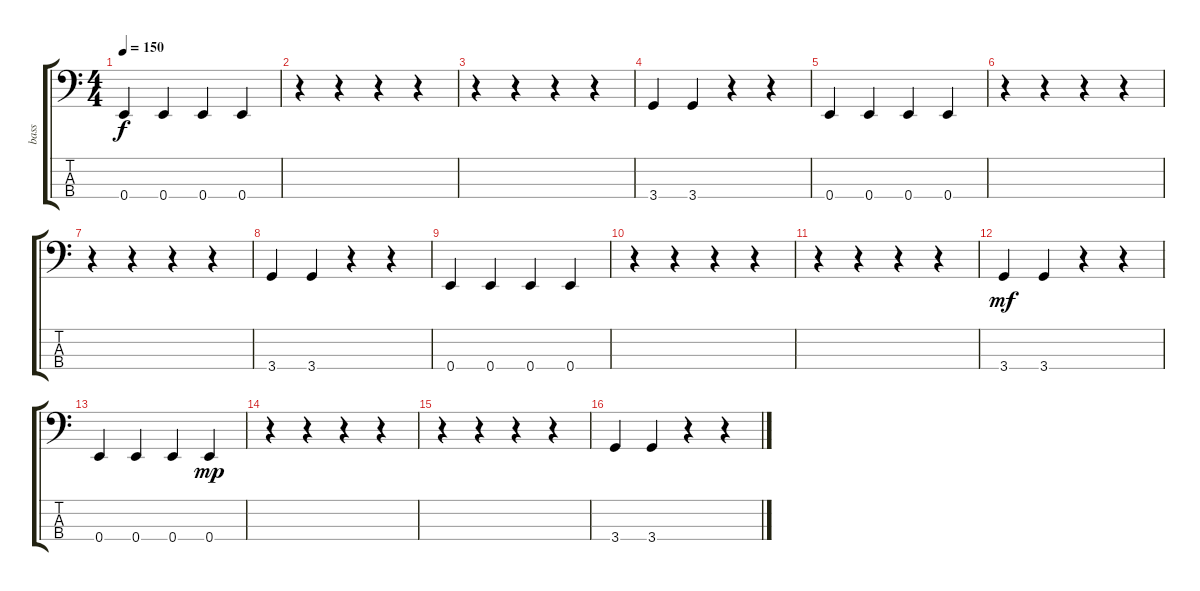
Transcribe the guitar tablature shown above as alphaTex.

\track ("bass" "bass") {instrument electricbasspick}
\staff {score tabs}
\tuning (G2 D2 A1 E1) {hide}
\ts (4 4)
\tempo 150
\clef f4
\ks c
0.4.4{dy f} 0.4.4 0.4.4 0.4.4 |
r.4 r.4 r.4 r.4 |
r.4 r.4 r.4 r.4 |
3.4.4 3.4.4 r.4 r.4 |
0.4.4 0.4.4 0.4.4 0.4.4 |
r.4 r.4 r.4 r.4 |
r.4 r.4 r.4 r.4 |
3.4.4 3.4.4 r.4 r.4 |
0.4.4 0.4.4 0.4.4 0.4.4 |
r.4 r.4 r.4 r.4 |
r.4 r.4 r.4 r.4 |
3.4.4{dy mf} 3.4.4 r.4 r.4 |
0.4.4 0.4.4 0.4.4 0.4.4{dy mp} |
r.4 r.4 r.4 r.4 |
r.4 r.4 r.4 r.4 |
3.4.4 3.4.4 r.4 r.4
